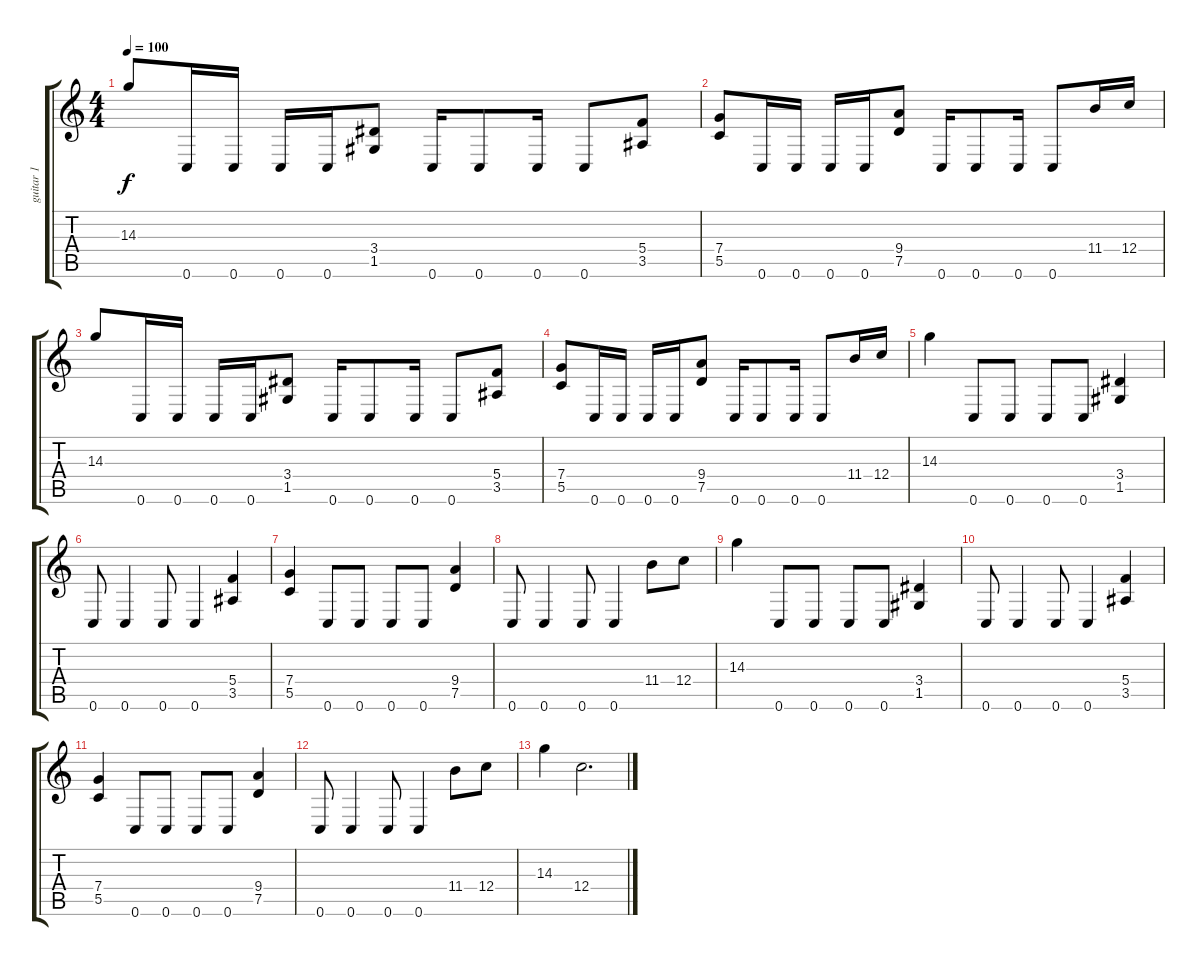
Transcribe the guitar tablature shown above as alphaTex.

\track ("guitar 1" "guitar 1") {instrument distortionguitar}
\staff {score tabs}
\tuning (D4 A3 F3 C3 G2 C2) {hide}
\ts (4 4)
\tempo 100
\clef g2
\ks c
14.3.8{dy f} 0.6.16 0.6.16 0.6.16 0.6.16 (3.4 1.5).8 0.6.16 0.6.8 0.6.16 0.6.8 (5.4 3.5).8 |
(7.4 5.5).8 0.6.16 0.6.16 0.6.16 0.6.16 (9.4 7.5).8 0.6.16 0.6.8 0.6.16 0.6.8 11.4.16 12.4.16 |
14.3.8 0.6.16 0.6.16 0.6.16 0.6.16 (3.4 1.5).8 0.6.16 0.6.8 0.6.16 0.6.8 (5.4 3.5).8 |
(7.4 5.5).8 0.6.16 0.6.16 0.6.16 0.6.16 (9.4 7.5).8 0.6.16 0.6.8 0.6.16 0.6.8 11.4.16 12.4.16 |
14.3.4 0.6.8 0.6.8 0.6.8 0.6.8 (3.4 1.5).4 |
0.6.8 0.6.4 0.6.8 0.6.4 (5.4 3.5).4 |
(7.4 5.5).4 0.6.8 0.6.8 0.6.8 0.6.8 (9.4 7.5).4 |
0.6.8 0.6.4 0.6.8 0.6.4 11.4.8 12.4.8 |
14.3.4 0.6.8 0.6.8 0.6.8 0.6.8 (3.4 1.5).4 |
0.6.8 0.6.4 0.6.8 0.6.4 (5.4 3.5).4 |
(7.4 5.5).4 0.6.8 0.6.8 0.6.8 0.6.8 (9.4 7.5).4 |
0.6.8 0.6.4 0.6.8 0.6.4 11.4.8 12.4.8 |
14.3.4 12.4.2{d}
